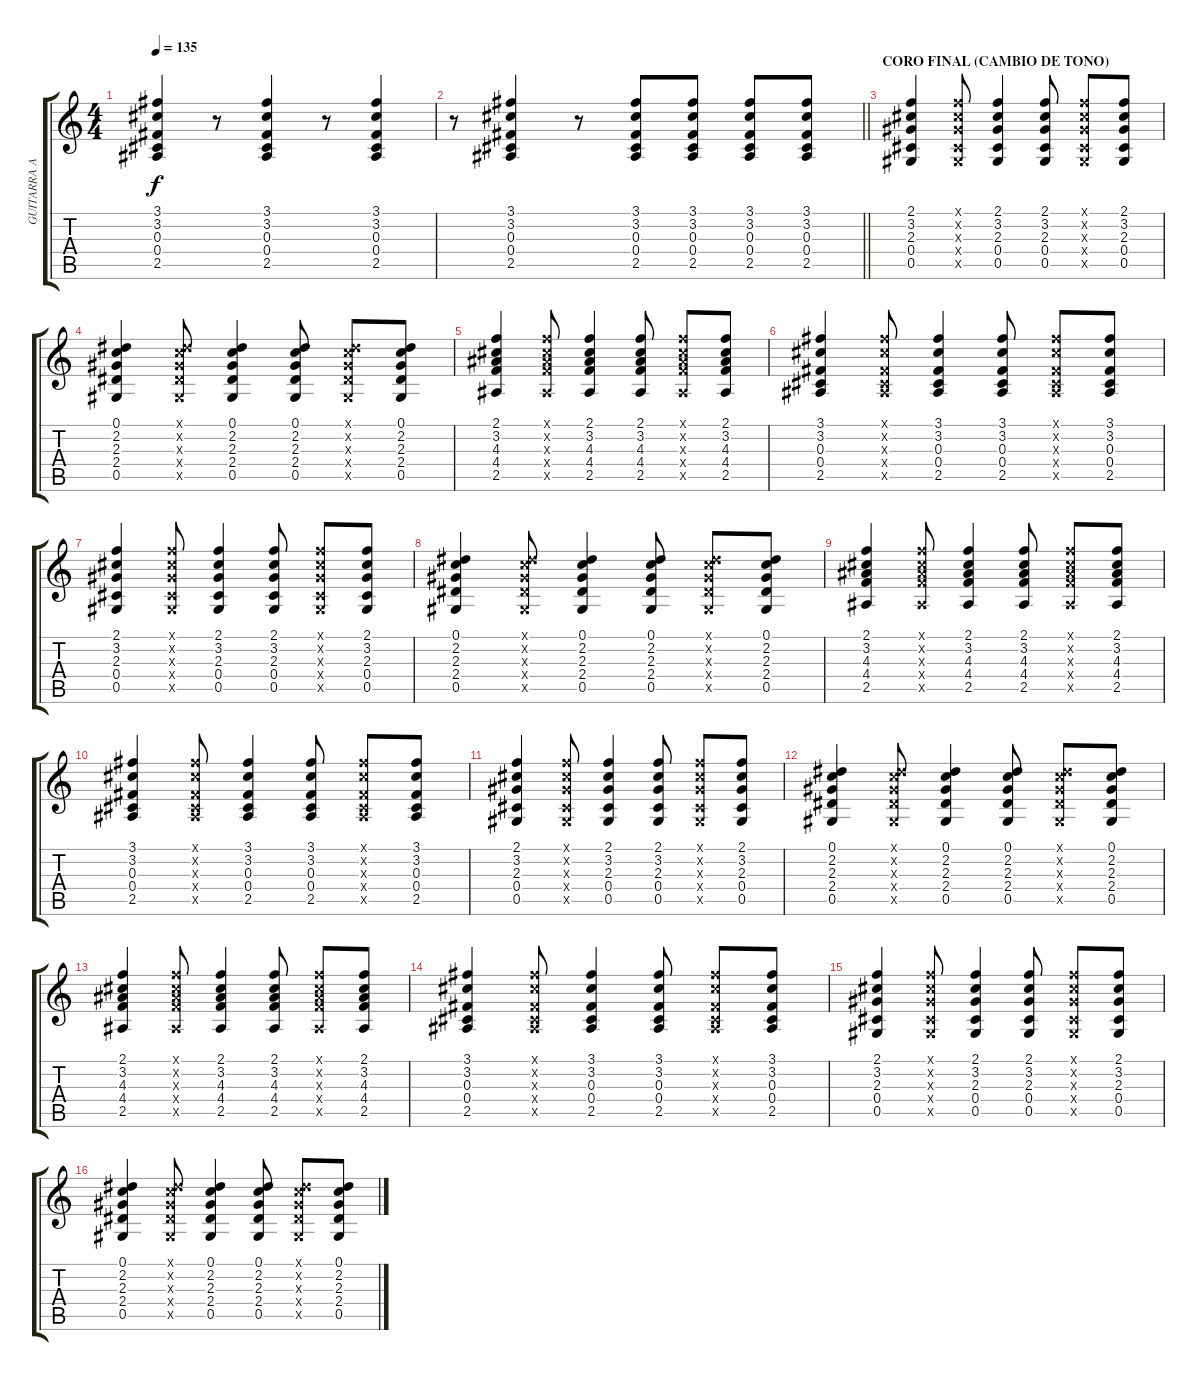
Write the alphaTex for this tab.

\track ("GUITARRA ACOMPAÑANTE" "GUITARRA A") {instrument acousticguitarnylon}
\staff {score tabs}
\tuning (Eb4 Bb3 Gb3 Db3 Ab2 Eb2) {hide}
\ts (4 4)
\tempo 135
\clef g2
\ks c
(3.1 3.2 0.3 0.4 2.5).4{dy f} r.8 (3.1 3.2 0.3 0.4 2.5).4 r.8 (3.1 3.2 0.3 0.4 2.5).4 |
\barLineRight lightlight
r.8 (3.1 3.2 0.3 0.4 2.5).4 r.8 (3.1 3.2 0.3 0.4 2.5).8 (3.1 3.2 0.3 0.4 2.5).8 (3.1 3.2 0.3 0.4 2.5).8 (3.1 3.2 0.3 0.4 2.5).8 |
\section ("" "CORO FINAL (CAMBIO DE TONO)")
(2.1 3.2 2.3 0.4 0.5).4 (2.1{x} 3.2{x} 2.3{x} 0.4{x} 0.5{x}).8 (2.1 3.2 2.3 0.4 0.5).4 (2.1 3.2 2.3 0.4 0.5).8 (2.1{x} 3.2{x} 2.3{x} 0.4{x} 0.5{x}).8 (2.1 3.2 2.3 0.4 0.5).8 |
(0.1 2.2 2.3 2.4 0.5).4 (0.1{x} 2.2{x} 2.3{x} 2.4{x} 0.5{x}).8 (0.1 2.2 2.3 2.4 0.5).4 (0.1 2.2 2.3 2.4 0.5).8 (0.1{x} 2.2{x} 2.3{x} 2.4{x} 0.5{x}).8 (0.1 2.2 2.3 2.4 0.5).8 |
(2.1 3.2 4.3 4.4 2.5).4 (2.1{x} 3.2{x} 4.3{x} 4.4{x} 2.5{x}).8 (2.1 3.2 4.3 4.4 2.5).4 (2.1 3.2 4.3 4.4 2.5).8 (2.1{x} 3.2{x} 4.3{x} 4.4{x} 2.5{x}).8 (2.1 3.2 4.3 4.4 2.5).8 |
(3.1 3.2 0.3 0.4 2.5).4 (3.1{x} 3.2{x} 0.3{x} 0.4{x} 2.5{x}).8 (3.1 3.2 0.3 0.4 2.5).4 (3.1 3.2 0.3 0.4 2.5).8 (3.1{x} 3.2{x} 0.3{x} 0.4{x} 2.5{x}).8 (3.1 3.2 0.3 0.4 2.5).8 |
(2.1 3.2 2.3 0.4 0.5).4 (2.1{x} 3.2{x} 2.3{x} 0.4{x} 0.5{x}).8 (2.1 3.2 2.3 0.4 0.5).4 (2.1 3.2 2.3 0.4 0.5).8 (2.1{x} 3.2{x} 2.3{x} 0.4{x} 0.5{x}).8 (2.1 3.2 2.3 0.4 0.5).8 |
(0.1 2.2 2.3 2.4 0.5).4 (0.1{x} 2.2{x} 2.3{x} 2.4{x} 0.5{x}).8 (0.1 2.2 2.3 2.4 0.5).4 (0.1 2.2 2.3 2.4 0.5).8 (0.1{x} 2.2{x} 2.3{x} 2.4{x} 0.5{x}).8 (0.1 2.2 2.3 2.4 0.5).8 |
(2.1 3.2 4.3 4.4 2.5).4 (2.1{x} 3.2{x} 4.3{x} 4.4{x} 2.5{x}).8 (2.1 3.2 4.3 4.4 2.5).4 (2.1 3.2 4.3 4.4 2.5).8 (2.1{x} 3.2{x} 4.3{x} 4.4{x} 2.5{x}).8 (2.1 3.2 4.3 4.4 2.5).8 |
(3.1 3.2 0.3 0.4 2.5).4 (3.1{x} 3.2{x} 0.3{x} 0.4{x} 2.5{x}).8 (3.1 3.2 0.3 0.4 2.5).4 (3.1 3.2 0.3 0.4 2.5).8 (3.1{x} 3.2{x} 0.3{x} 0.4{x} 2.5{x}).8 (3.1 3.2 0.3 0.4 2.5).8 |
(2.1 3.2 2.3 0.4 0.5).4 (2.1{x} 3.2{x} 2.3{x} 0.4{x} 0.5{x}).8 (2.1 3.2 2.3 0.4 0.5).4 (2.1 3.2 2.3 0.4 0.5).8 (2.1{x} 3.2{x} 2.3{x} 0.4{x} 0.5{x}).8 (2.1 3.2 2.3 0.4 0.5).8 |
(0.1 2.2 2.3 2.4 0.5).4 (0.1{x} 2.2{x} 2.3{x} 2.4{x} 0.5{x}).8 (0.1 2.2 2.3 2.4 0.5).4 (0.1 2.2 2.3 2.4 0.5).8 (0.1{x} 2.2{x} 2.3{x} 2.4{x} 0.5{x}).8 (0.1 2.2 2.3 2.4 0.5).8 |
(2.1 3.2 4.3 4.4 2.5).4 (2.1{x} 3.2{x} 4.3{x} 4.4{x} 2.5{x}).8 (2.1 3.2 4.3 4.4 2.5).4 (2.1 3.2 4.3 4.4 2.5).8 (2.1{x} 3.2{x} 4.3{x} 4.4{x} 2.5{x}).8 (2.1 3.2 4.3 4.4 2.5).8 |
(3.1 3.2 0.3 0.4 2.5).4 (3.1{x} 3.2{x} 0.3{x} 0.4{x} 2.5{x}).8 (3.1 3.2 0.3 0.4 2.5).4 (3.1 3.2 0.3 0.4 2.5).8 (3.1{x} 3.2{x} 0.3{x} 0.4{x} 2.5{x}).8 (3.1 3.2 0.3 0.4 2.5).8 |
(2.1 3.2 2.3 0.4 0.5).4 (2.1{x} 3.2{x} 2.3{x} 0.4{x} 0.5{x}).8 (2.1 3.2 2.3 0.4 0.5).4 (2.1 3.2 2.3 0.4 0.5).8 (2.1{x} 3.2{x} 2.3{x} 0.4{x} 0.5{x}).8 (2.1 3.2 2.3 0.4 0.5).8 |
(0.1 2.2 2.3 2.4 0.5).4 (0.1{x} 2.2{x} 2.3{x} 2.4{x} 0.5{x}).8 (0.1 2.2 2.3 2.4 0.5).4 (0.1 2.2 2.3 2.4 0.5).8 (0.1{x} 2.2{x} 2.3{x} 2.4{x} 0.5{x}).8 (0.1 2.2 2.3 2.4 0.5).8
